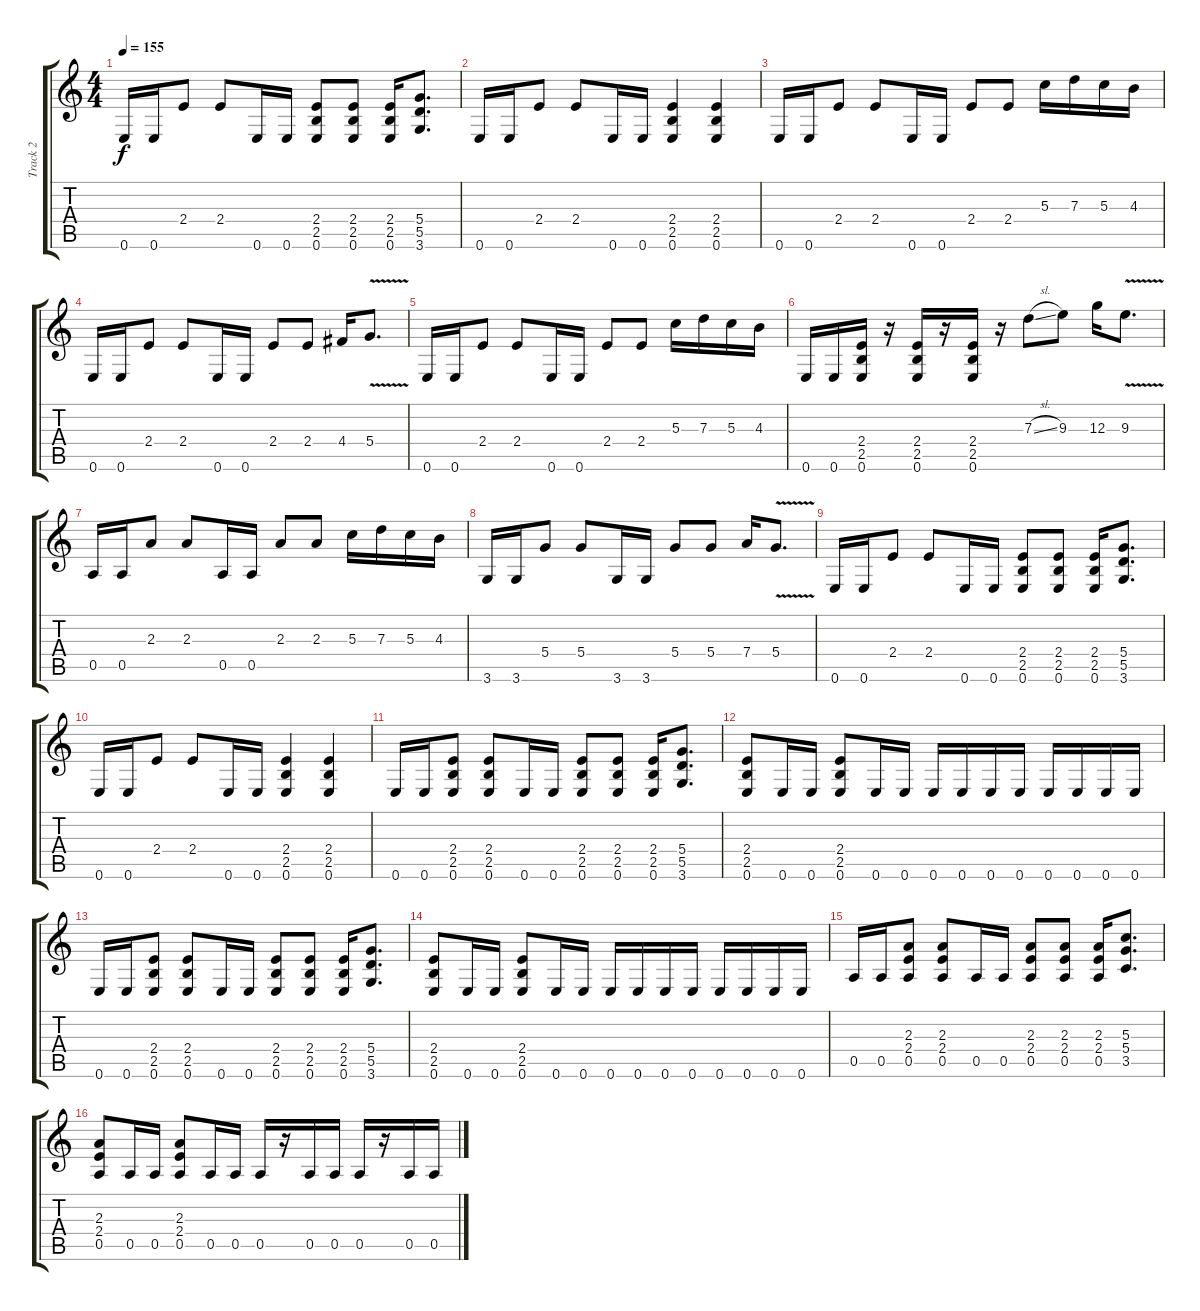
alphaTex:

\track ("Track 2" "Track 2") {instrument distortionguitar}
\staff {score tabs}
\tuning (E4 B3 G3 D3 A2 E2) {hide}
\ts (4 4)
\tempo 155
\clef g2
\ks c
0.6.16{dy f} 0.6.16 2.4.8 2.4.8 0.6.16 0.6.16 (2.4 2.5 0.6).8 (2.4 2.5 0.6).8 (2.4 2.5 0.6).16 (5.4 5.5 3.6).8{d} |
0.6.16 0.6.16 2.4.8 2.4.8 0.6.16 0.6.16 (2.4 2.5 0.6).4 (2.4 2.5 0.6).4 |
0.6.16 0.6.16 2.4.8 2.4.8 0.6.16 0.6.16 2.4.8 2.4.8 5.3.16 7.3.16 5.3.16 4.3.16 |
0.6.16 0.6.16 2.4.8 2.4.8 0.6.16 0.6.16 2.4.8 2.4.8 4.4.16 5.4{v}.8{d} |
0.6.16 0.6.16 2.4.8 2.4.8 0.6.16 0.6.16 2.4.8 2.4.8 5.3.16 7.3.16 5.3.16 4.3.16 |
0.6.16 0.6.16 (2.4 2.5 0.6).16 r.16 (2.4 2.5 0.6).16 r.16 (2.4 2.5 0.6).16 r.16 7.3{sl}.8 9.3.8 12.3.16 9.3{v}.8{d} |
0.5.16 0.5.16 2.3.8 2.3.8 0.5.16 0.5.16 2.3.8 2.3.8 5.3.16 7.3.16 5.3.16 4.3.16 |
3.6.16 3.6.16 5.4.8 5.4.8 3.6.16 3.6.16 5.4.8 5.4.8 7.4.16 5.4{v}.8{d} |
0.6.16 0.6.16 2.4.8 2.4.8 0.6.16 0.6.16 (2.4 2.5 0.6).8 (2.4 2.5 0.6).8 (2.4 2.5 0.6).16 (5.4 5.5 3.6).8{d} |
0.6.16 0.6.16 2.4.8 2.4.8 0.6.16 0.6.16 (2.4 2.5 0.6).4 (2.4 2.5 0.6).4 |
0.6.16 0.6.16 (2.4 2.5 0.6).8 (2.4 2.5 0.6).8 0.6.16 0.6.16 (2.4 2.5 0.6).8 (2.4 2.5 0.6).8 (2.4 2.5 0.6).16 (5.4 5.5 3.6).8{d} |
(2.4 2.5 0.6).8 0.6.16 0.6.16 (2.4 2.5 0.6).8 0.6.16 0.6.16 0.6.16 0.6.16 0.6.16 0.6.16 0.6.16 0.6.16 0.6.16 0.6.16 |
0.6.16 0.6.16 (2.4 2.5 0.6).8 (2.4 2.5 0.6).8 0.6.16 0.6.16 (2.4 2.5 0.6).8 (2.4 2.5 0.6).8 (2.4 2.5 0.6).16 (5.4 5.5 3.6).8{d} |
(2.4 2.5 0.6).8 0.6.16 0.6.16 (2.4 2.5 0.6).8 0.6.16 0.6.16 0.6.16 0.6.16 0.6.16 0.6.16 0.6.16 0.6.16 0.6.16 0.6.16 |
0.5.16 0.5.16 (2.3 2.4 0.5).8 (2.3 2.4 0.5).8 0.5.16 0.5.16 (2.3 2.4 0.5).8 (2.3 2.4 0.5).8 (2.3 2.4 0.5).16 (5.3 5.4 3.5).8{d} |
(2.3 2.4 0.5).8 0.5.16 0.5.16 (2.3 2.4 0.5).8 0.5.16 0.5.16 0.5.16 r.16 0.5.16 0.5.16 0.5.16 r.16 0.5.16 0.5.16
